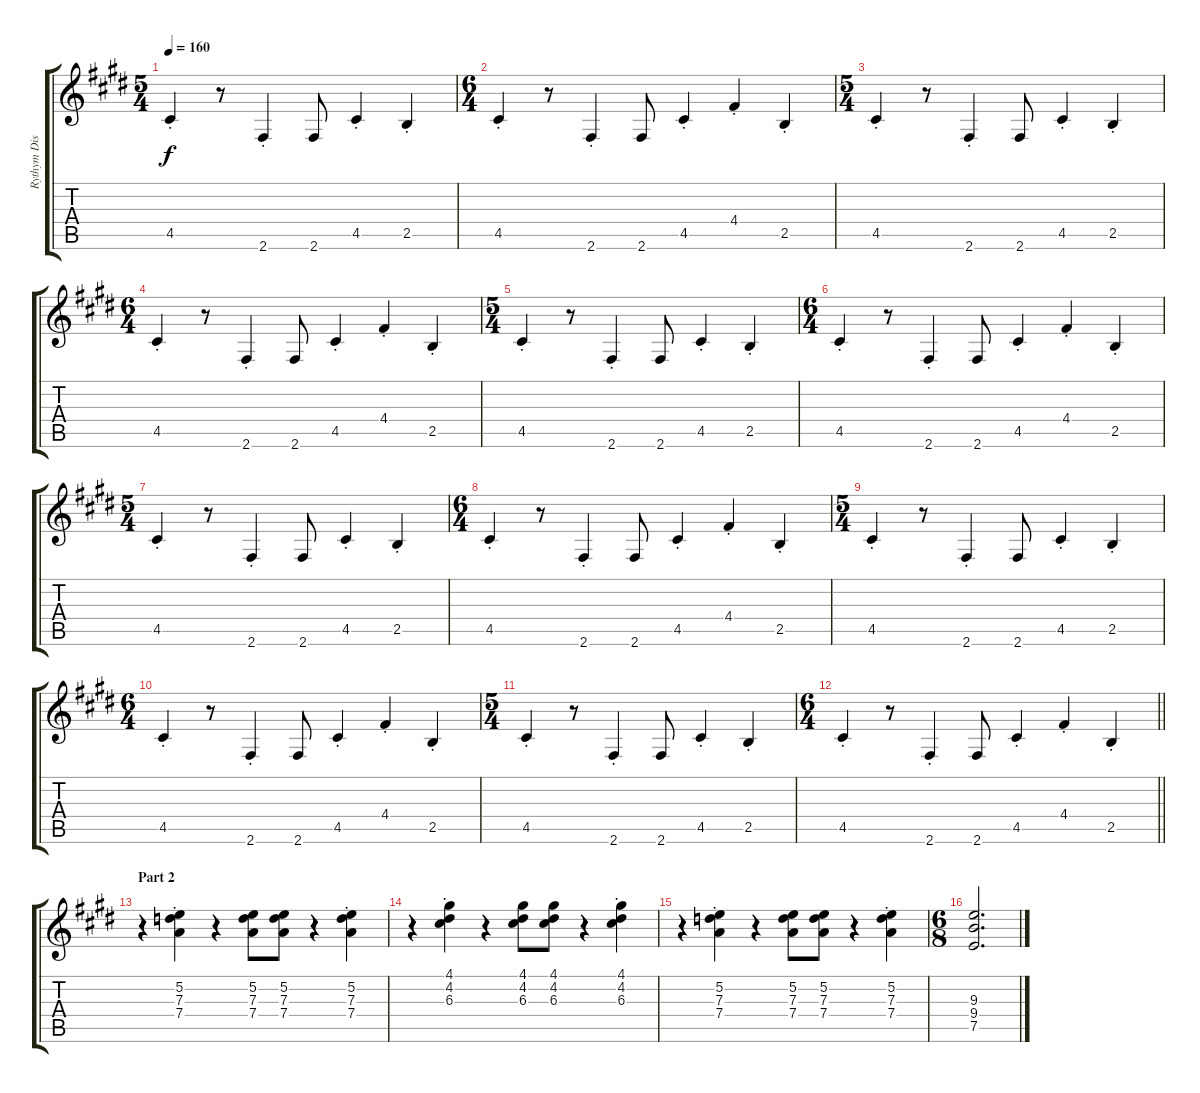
\track ("Rythym Distortion (Frank Aresti)" "Rythym Dis") {instrument distortionguitar}
\staff {score tabs}
\tuning (E4 B3 G3 D3 A2 E2) {hide}
\ts (5 4)
\tempo 160
\clef g2
\ks c#minor
4.5{st}.4{dy f} r.8 2.6{st}.4 2.6.8 4.5{st}.4 2.5{st}.4 |
\ts (6 4)
4.5{st}.4 r.8 2.6{st}.4 2.6.8 4.5{st}.4 4.4{st}.4 2.5{st}.4 |
\ts (5 4)
4.5{st}.4 r.8 2.6{st}.4 2.6.8 4.5{st}.4 2.5{st}.4 |
\ts (6 4)
4.5{st}.4 r.8 2.6{st}.4 2.6.8 4.5{st}.4 4.4{st}.4 2.5{st}.4 |
\ts (5 4)
4.5{st}.4 r.8 2.6{st}.4 2.6.8 4.5{st}.4 2.5{st}.4 |
\ts (6 4)
4.5{st}.4 r.8 2.6{st}.4 2.6.8 4.5{st}.4 4.4{st}.4 2.5{st}.4 |
\ts (5 4)
4.5{st}.4 r.8 2.6{st}.4 2.6.8 4.5{st}.4 2.5{st}.4 |
\ts (6 4)
4.5{st}.4 r.8 2.6{st}.4 2.6.8 4.5{st}.4 4.4{st}.4 2.5{st}.4 |
\ts (5 4)
4.5{st}.4 r.8 2.6{st}.4 2.6.8 4.5{st}.4 2.5{st}.4 |
\ts (6 4)
4.5{st}.4 r.8 2.6{st}.4 2.6.8 4.5{st}.4 4.4{st}.4 2.5{st}.4 |
\ts (5 4)
4.5{st}.4 r.8 2.6{st}.4 2.6.8 4.5{st}.4 2.5{st}.4 |
\ts (6 4)
\barLineRight lightlight
4.5{st}.4 r.8 2.6{st}.4 2.6.8 4.5{st}.4 4.4{st}.4 2.5{st}.4 |
\section ("" "Part 2")
r.4 (5.2{st} 7.3{st} 7.4{st}).4 r.4 (5.2 7.3 7.4).8 (5.2 7.3 7.4).8 r.4 (5.2{st} 7.3{st} 7.4{st}).4 |
r.4 (4.1{st} 4.2{st} 6.3{st}).4 r.4 (4.1 4.2 6.3).8 (4.1 4.2 6.3).8 r.4 (4.1{st} 4.2{st} 6.3{st}).4 |
r.4 (5.2{st} 7.3{st} 7.4{st}).4 r.4 (5.2 7.3 7.4).8 (5.2 7.3 7.4).8 r.4 (5.2{st} 7.3{st} 7.4{st}).4 |
\ts (6 8)
(9.3 9.4 7.5).2{d}
